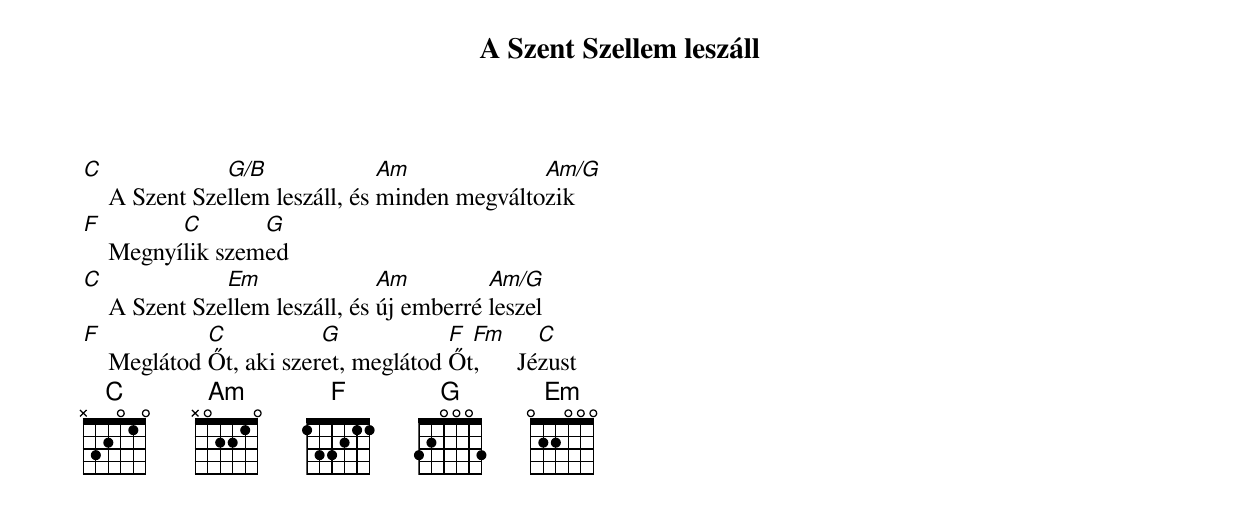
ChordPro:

{title: A Szent Szellem leszáll}
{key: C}
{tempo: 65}
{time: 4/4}
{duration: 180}




[C]    A Szent Sze[G/B]llem leszáll, és [Am]minden megválto[Am/G]zik
[F]    Megnyí[C]lik szem[G]ed
[C]    A Szent Sze[Em]llem leszáll, és [Am]új emberré [Am/G]leszel
[F]    Meglátod [C]Őt, aki szer[G]et, meglátod [F  Fm]Őt,      Jé[C]zust
